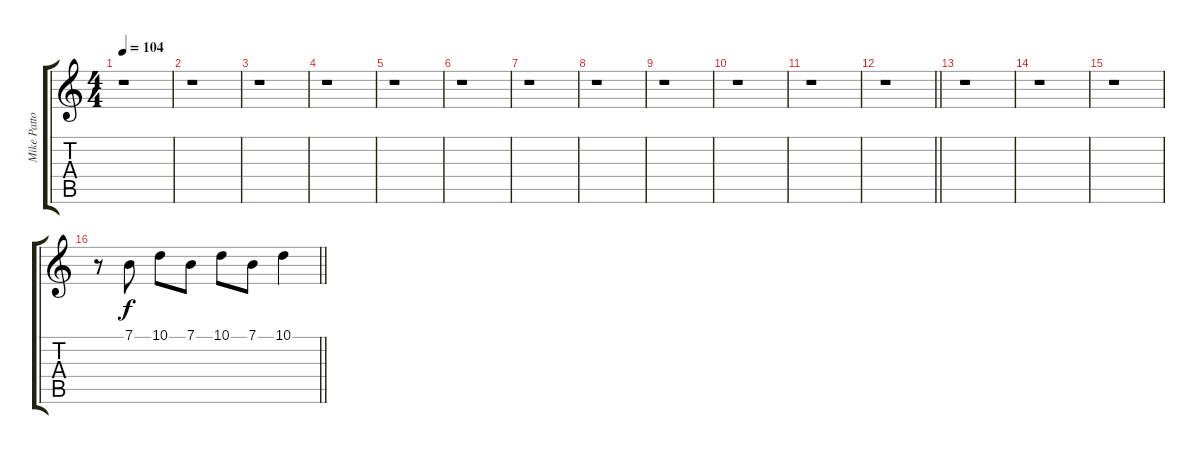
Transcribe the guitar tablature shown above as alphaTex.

\track ("Mike Patton - Voice 2" "Mike Patto") {instrument lead1square}
\staff {score tabs}
\tuning (E4 B3 G3 D3 A2 E2) {hide}
\ts (4 4)
\tempo 104
\clef g2
\ks c
r.1{dy f} |
r.1 |
r.1 |
r.1 |
r.1 |
r.1 |
r.1 |
r.1 |
r.1 |
r.1 |
r.1 |
\barLineRight lightlight
r.1 |
r.1 |
r.1 |
r.1 |
\barLineRight lightlight
r.8 7.1.8 10.1.8 7.1.8 10.1.8 7.1.8 10.1.4
